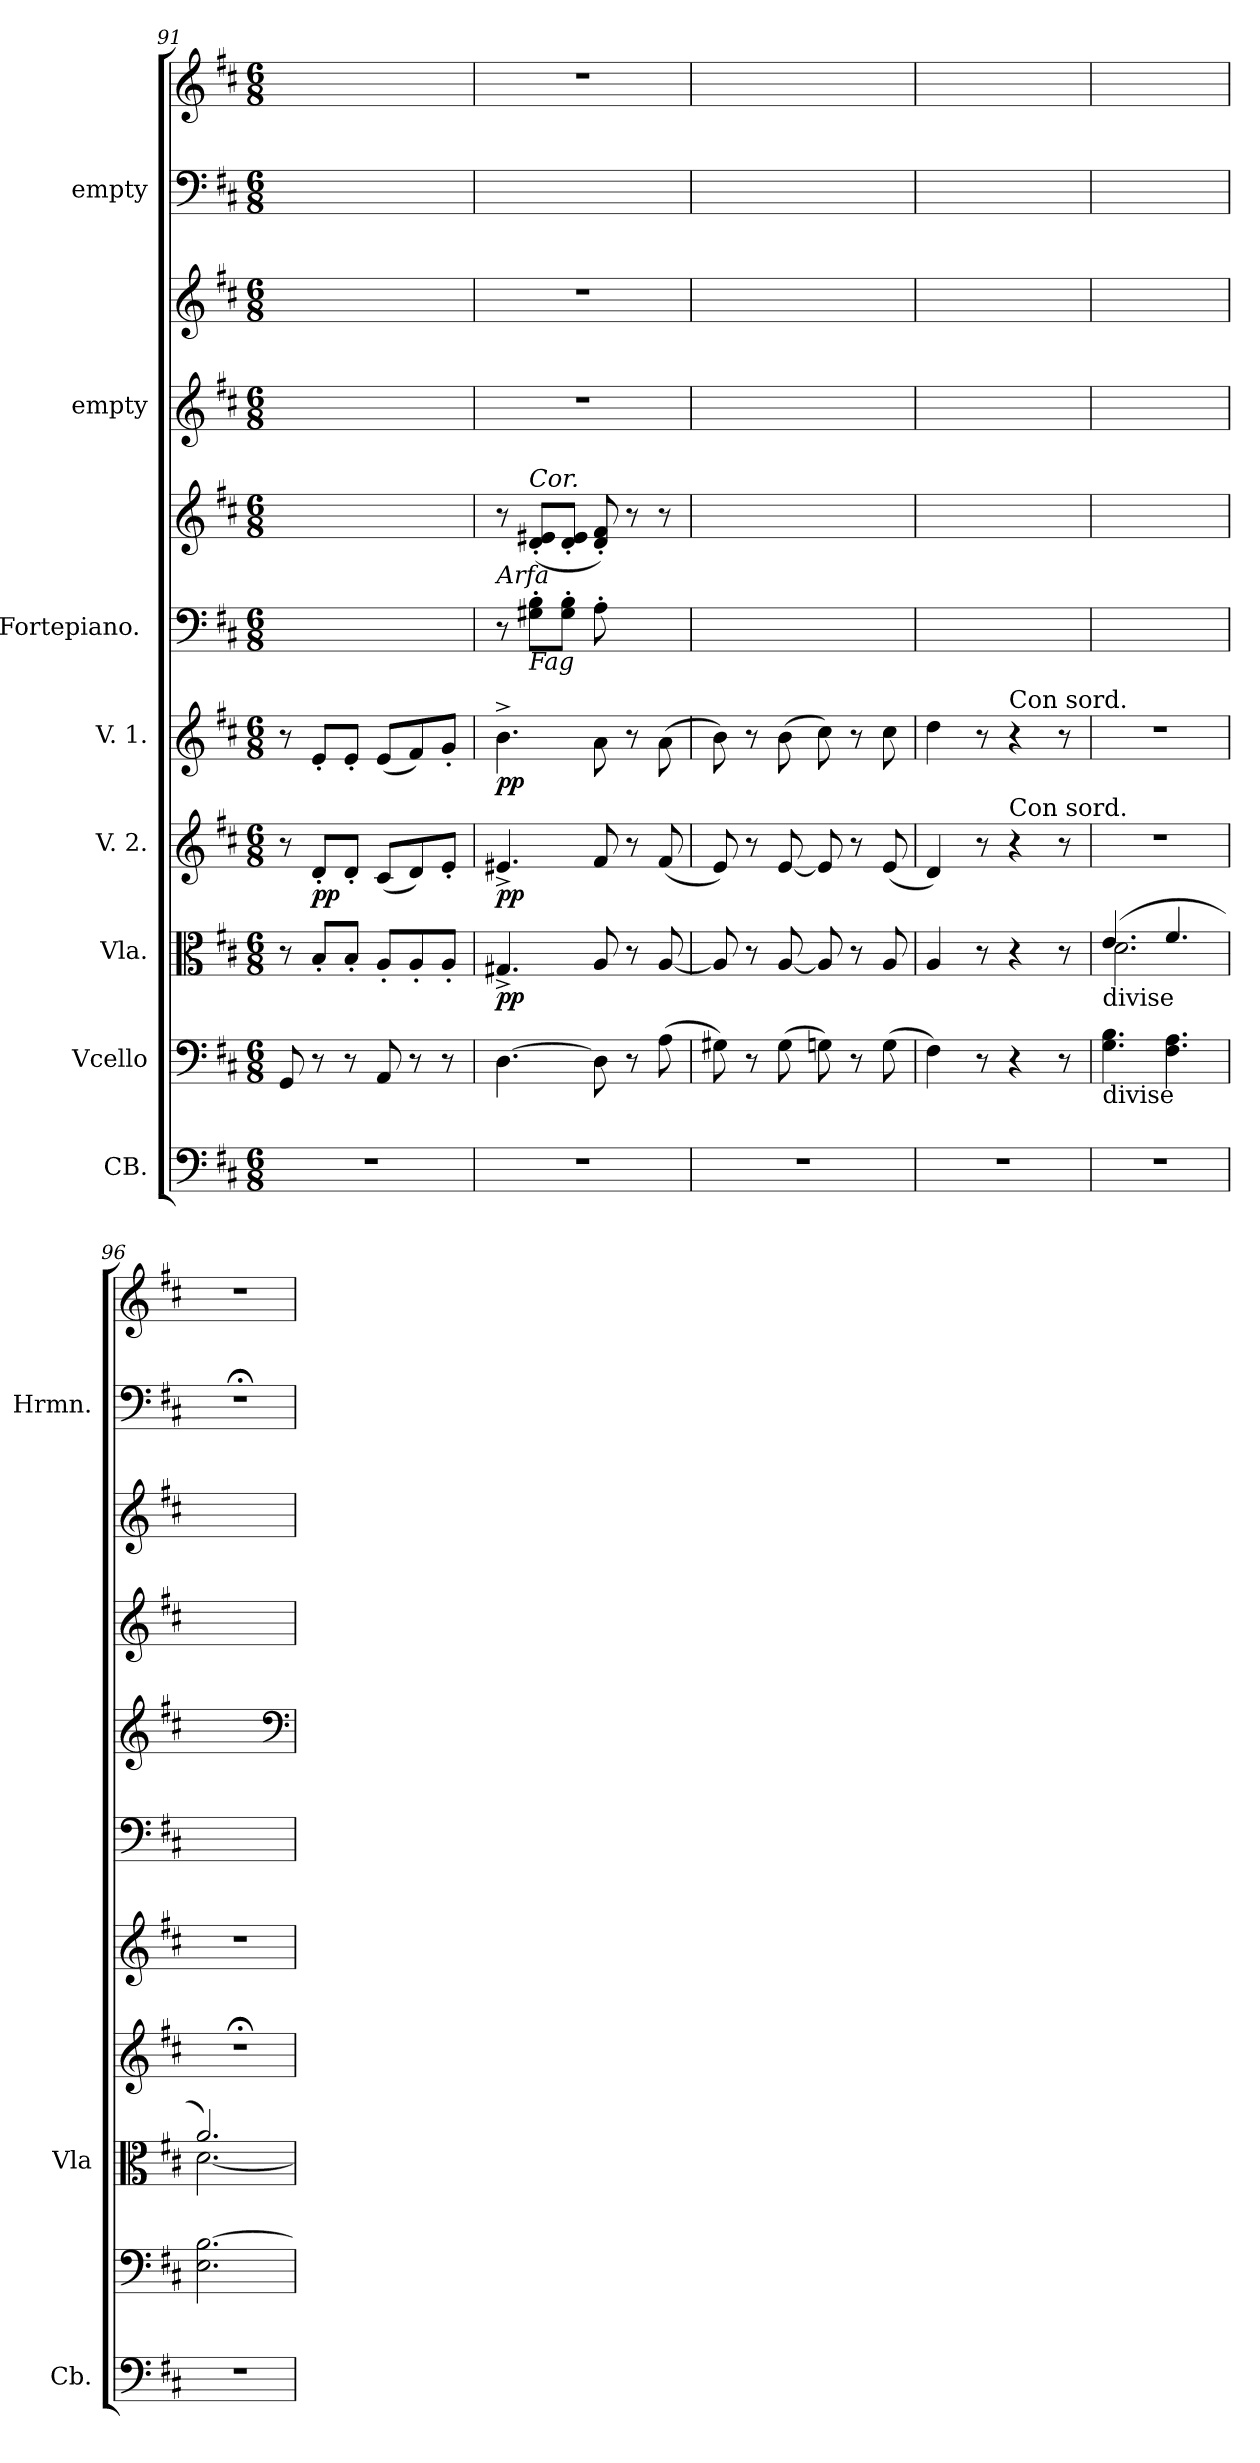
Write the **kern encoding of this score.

**kern	**kern	**kern	**dynam	**kern	**dynam	**kern	**dynam	**kern	**kern	**kern	**kern	**kern	**kern
*part8	*part7	*part6	*part6	*part5	*part5	*part4	*part4	*part3	*part3	*part2	*part2	*part1	*part1
*staff11	*staff10	*staff9	*staff9	*staff8	*staff8	*staff7	*staff7	*staff6	*staff5	*staff4	*staff3	*staff2	*staff1
*I"CB.	*I"Vcello	*I"Vla.	*	*I"V. 2.	*	*I"V. 1.	*	*I"Fortepiano. [2]	*	*I"empty	*	*I"empty	*
*I'Cb.	*	*I'Vla	*	*	*	*	*	*	*	*	*	*I'Hrmn.	*
*clefF4	*clefF4	*clefC3	*	*clefG2	*	*clefG2	*	*clefF4	*clefG2	*clefG2	*clefG2	*clefF4	*clefG2
*k[f#c#]	*k[f#c#]	*k[f#c#]	*	*k[f#c#]	*	*k[f#c#]	*	*k[f#c#]	*k[f#c#]	*k[f#c#]	*k[f#c#]	*k[f#c#]	*k[f#c#]
*D:	*D:	*D:	*	*D:	*	*D:	*	*D:	*D:	*D:	*D:	*D:	*D:
*M6/8	*M6/8	*M6/8	*	*M6/8	*	*M6/8	*	*M6/8	*M6/8	*M6/8	*M6/8	*M6/8	*M6/8
=91	=91	=91	=91	=91	=91	=91	=91	=91	=91	=91	=91	=91	=91
2.r	8GG/	8r	.	8r	.	8r	.	2.ryy	2.ryy	2.ryy	2.ryy	2.ryy	2.ryy
.	8r	8B'/L	.	8d'/L	pp	8e'/L	.	.	.	.	.	.	.
.	8r	8B'/J	.	8d'/J	.	8e'/J	.	.	.	.	.	.	.
.	8AA/	8A'/L	.	(8c#/L	.	(8e/L	.	.	.	.	.	.	.
.	8r	8A'/	.	8d/)	.	8f#/)	.	.	.	.	.	.	.
.	8r	8A'/J	.	8e'/J	.	8g'/J	.	.	.	.	.	.	.
=92	=92	=92	=92	=92	=92	=92	=92	=92	=92	=92	=92	=92	=92
!	!	!	!	!	!	!	!	!	!LO:TX:b:i:t=Arfa	!	!	!	!
2.r	[4.D\	4.G#X^/	pp	4.e#X^/	pp	4.b^\	pp	8r	8r	2.r	2.r	2.ryy	2.r
!	!	!	!	!	!	!	!	!	!LO:TX:a:i:t=Cor.	!	!	!	!
!	!	!	!	!	!	!	!	!LO:TX:b:i:t=Fag	!	!	!	!	!
.	.	.	.	.	.	.	.	8G#X'\ 8B'\L	(8d'/ 8e#X'/L	.	.	.	.
.	.	.	.	.	.	.	.	8G#'\ 8B'\J	8d'/ 8e#'/J	.	.	.	.
.	8D\]	8A/	.	8f#/	.	8a\	.	8A'\	8d'/ 8f#'/)	.	.	.	.
.	8r	8r	.	8r	.	8r	.	8ryy	8r	.	.	.	.
.	(8A\	[8A/	.	(8f#/	.	(8a\	.	8ryy	8r	.	.	.	.
=93	=93	=93	=93	=93	=93	=93	=93	=93	=93	=93	=93	=93	=93
2.r	8G#X\)	8A/]	.	8e/)	.	8b\)	.	2.ryy	2.ryy	2.ryy	2.ryy	2.ryy	2.ryy
.	8r	8r	.	8r	.	8r	.	.	.	.	.	.	.
.	(8G#\	[8A/	.	[8e/	.	(8b\	.	.	.	.	.	.	.
.	8Gn\)	8A/]	.	8e/]	.	8cc#\)	.	.	.	.	.	.	.
.	8r	8r	.	8r	.	8r	.	.	.	.	.	.	.
.	(8G\	8A/	.	(8e/	.	8cc#\	.	.	.	.	.	.	.
=94	=94	=94	=94	=94	=94	=94	=94	=94	=94	=94	=94	=94	=94
2.r	4F#\)	4A/	.	4d/)	.	4dd\	.	2.ryy	2.ryy	2.ryy	2.ryy	2.ryy	2.ryy
.	8r	8r	.	8r	.	8r	.	.	.	.	.	.	.
!	!	!	!	!	!	!LO:TX:a:t=Con sord.	!	!	!	!	!	!	!
!	!	!	!	!LO:TX:a:t=Con sord.	!	!	!	!	!	!	!	!	!
.	4r	4r	.	4r	.	4r	.	.	.	.	.	.	.
.	8r	8r	.	8r	.	8r	.	.	.	.	.	.	.
=95	=95	=95	=95	=95	=95	=95	=95	=95	=95	=95	=95	=95	=95
*	*	*^	*	*	*	*	*	*	*	*	*	*	*
!	!	!LO:TX:b:t=divise	!	!	!	!	!	!	!	!	!	!	!	!
!	!LO:TX:b:t=divise	!	!	!	!	!	!	!	!	!	!	!	!	!
2.r	4.G\ 4.B\	(4.e/	2.d\	.	2.r	.	2.r	.	2.ryy	2.ryy	2.ryy	2.ryy	2.ryy	2.ryy
.	4.F#\ 4.A\	4.f#/	.	.	.	.	.	.	.	.	.	.	.	.
=96	=96	=96	=96	=96	=96	=96	=96	=96	=96	=96	=96	=96	=96	=96
2.r	2.E\ [2.B\	2.a/)	[2.d\	.	2.r;<	.	2.r	.	2.ryy	2.ryy	2.ryy	2.ryy	2.r;<	2.r
*	*	*v	*v	*	*	*	*	*	*	*	*	*	*	*
*	*	*	*	*	*	*	*	*	*clefF4	*	*	*	*
=	=	=	=	=	=	=	=	=	=	=	=	=	=
*-	*-	*-	*-	*-	*-	*-	*-	*-	*-	*-	*-	*-	*-
